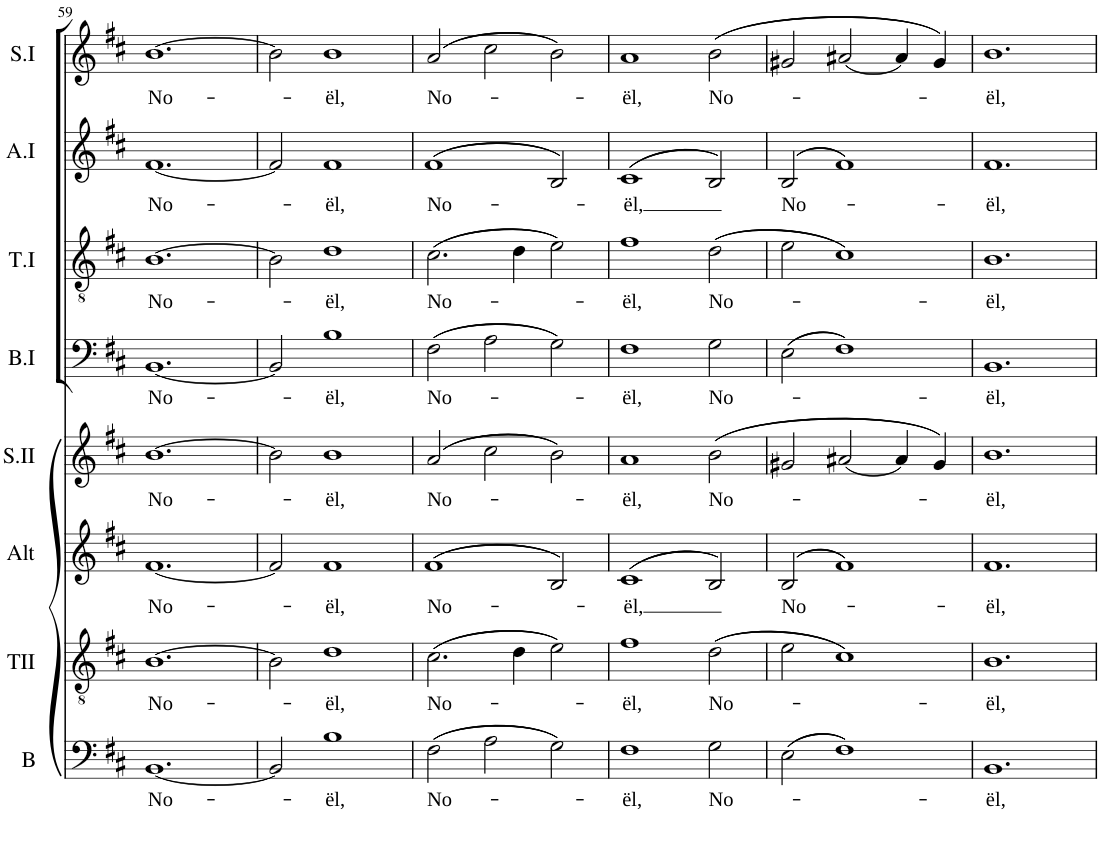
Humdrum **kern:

**kern	**text	**kern	**text	**kern	**text	**kern	**text	**kern	**text	**kern	**text	**kern	**text	**kern	**text
*part8	*part8	*part7	*part7	*part6	*part6	*part5	*part5	*part4	*part4	*part3	*part3	*part2	*part2	*part1	*part1
*staff8	*staff8	*staff7	*staff7	*staff6	*staff6	*staff5	*staff5	*staff4	*staff4	*staff3	*staff3	*staff2	*staff2	*staff1	*staff1
*I"Basse II	*	*I"Ténor II	*	*I"Alto II	*	*I"Soprano II	*	*I"Basse I	*	*I"Ténor I	*	*I"Alto I	*	*I"Soprano I	*
*I'B	*	*I'TII	*	*I'Alt	*	*I'S.II	*	*I'B.I	*	*I'T.I	*	*I'A.I	*	*I'S.I	*
!!LO:PB:g=z
*clefF4	*	*clefGv2	*	*clefG2	*	*clefG2	*	*clefF4	*	*clefGv2	*	*clefG2	*	*clefG2	*
*k[f#c#]	*	*k[f#c#]	*	*k[f#c#]	*	*k[f#c#]	*	*k[f#c#]	*	*k[f#c#]	*	*k[f#c#]	*	*k[f#c#]	*
*M3/2	*	*M3/2	*	*M3/2	*	*M3/2	*	*M3/2	*	*M3/2	*	*M3/2	*	*M3/2	*
=59	=59	=59	=59	=59	=59	=59	=59	=59	=59	=59	=59	=59	=59	=59	=59
!	!LO:LY:b	!	!LO:LY:b	!	!LO:LY:b	!	!LO:LY:b	!	!LO:LY:b	!	!LO:LY:b	!	!LO:LY:b	!	!LO:LY:b
[1.BB	No-	[1.B	No-	[1.f#	No-	[1.b	No-	[1.BB	No-	[1.B	No-	[1.f#	No-	[1.b	No-
=60	=60	=60	=60	=60	=60	=60	=60	=60	=60	=60	=60	=60	=60	=60	=60
2BB/]	.	2B\]	.	2f#/]	.	2b\]	.	2BB/]	.	2B\]	.	2f#/]	.	2b\]	.
!	!LO:LY:b	!	!LO:LY:b	!	!LO:LY:b	!	!LO:LY:b	!	!LO:LY:b	!	!LO:LY:b	!	!LO:LY:b	!	!LO:LY:b
1B	-ël,	1d	-ël,	1f#	-ël,	1b	-ël,	1B	-ël,	1d	-ël,	1f#	-ël,	1b	-ël,
=61	=61	=61	=61	=61	=61	=61	=61	=61	=61	=61	=61	=61	=61	=61	=61
!	!LO:LY:b	!	!LO:LY:b	!	!LO:LY:b	!	!LO:LY:b	!	!LO:LY:b	!	!LO:LY:b	!	!LO:LY:b	!	!LO:LY:b
((2F#\	No-	((2.c#\	No-	(>(>1f#	No-	((2a/	No-	((2F#\	No-	((2.c#\	No-	(>(>1f#	No-	((2a/	No-
2A\	.	.	.	.	.	2cc#\	.	2A\	.	.	.	.	.	2cc#\	.
.	.	4d\	.	.	.	.	.	.	.	4d\	.	.	.	.	.
2G\))	.	2e\))	.	2B/))	.	2b\))	.	2G\))	.	2e\))	.	2B/))	.	2b\))	.
=62	=62	=62	=62	=62	=62	=62	=62	=62	=62	=62	=62	=62	=62	=62	=62
!	!LO:LY:b	!	!LO:LY:b	!	!LO:LY:b	!	!LO:LY:b	!	!LO:LY:b	!	!LO:LY:b	!	!LO:LY:b	!	!LO:LY:b
1F#	-ël,	1f#	-ël,	(>(>1c#	-ël,	1a	-ël,	1F#	-ël,	1f#	-ël,	(>(>1c#	-ël,	1a	-ël,
!	!LO:LY:b	!	!LO:LY:b	!	!	!	!LO:LY:b	!	!LO:LY:b	!	!LO:LY:b	!	!	!	!LO:LY:b
2G\	No-	((2d\	No-	2B/))	.	((2b\	No-	2G\	No-	((2d\	No-	2B/))	.	((2b\	No-
=63	=63	=63	=63	=63	=63	=63	=63	=63	=63	=63	=63	=63	=63	=63	=63
!	!	!	!	!	!LO:LY:b	!	!	!	!	!	!	!	!LO:LY:b	!	!
((2E\	.	2e\	.	(>(>2B/	No-	2g#X/	.	((2E\	.	2e\	.	(>(>2B/	No-	2g#X/	.
1F#))	.	1c#))	.	1f#))	.	[2a#X/	.	1F#))	.	1c#))	.	1f#))	.	[2a#X/	.
.	.	.	.	.	.	4a#/]	.	.	.	.	.	.	.	4a#/]	.
.	.	.	.	.	.	4g#/))	.	.	.	.	.	.	.	4g#/))	.
=64	=64	=64	=64	=64	=64	=64	=64	=64	=64	=64	=64	=64	=64	=64	=64
!	!LO:LY:b	!	!LO:LY:b	!	!LO:LY:b	!	!LO:LY:b	!	!LO:LY:b	!	!LO:LY:b	!	!LO:LY:b	!	!LO:LY:b
1.BB	-ël,	1.B	-ël,	1.f#	-ël,	1.b	-ël,	1.BB	-ël,	1.B	-ël,	1.f#	-ël,	1.b	-ël,
=	=	=	=	=	=	=	=	=	=	=	=	=	=	=	=
*-	*-	*-	*-	*-	*-	*-	*-	*-	*-	*-	*-	*-	*-	*-	*-
